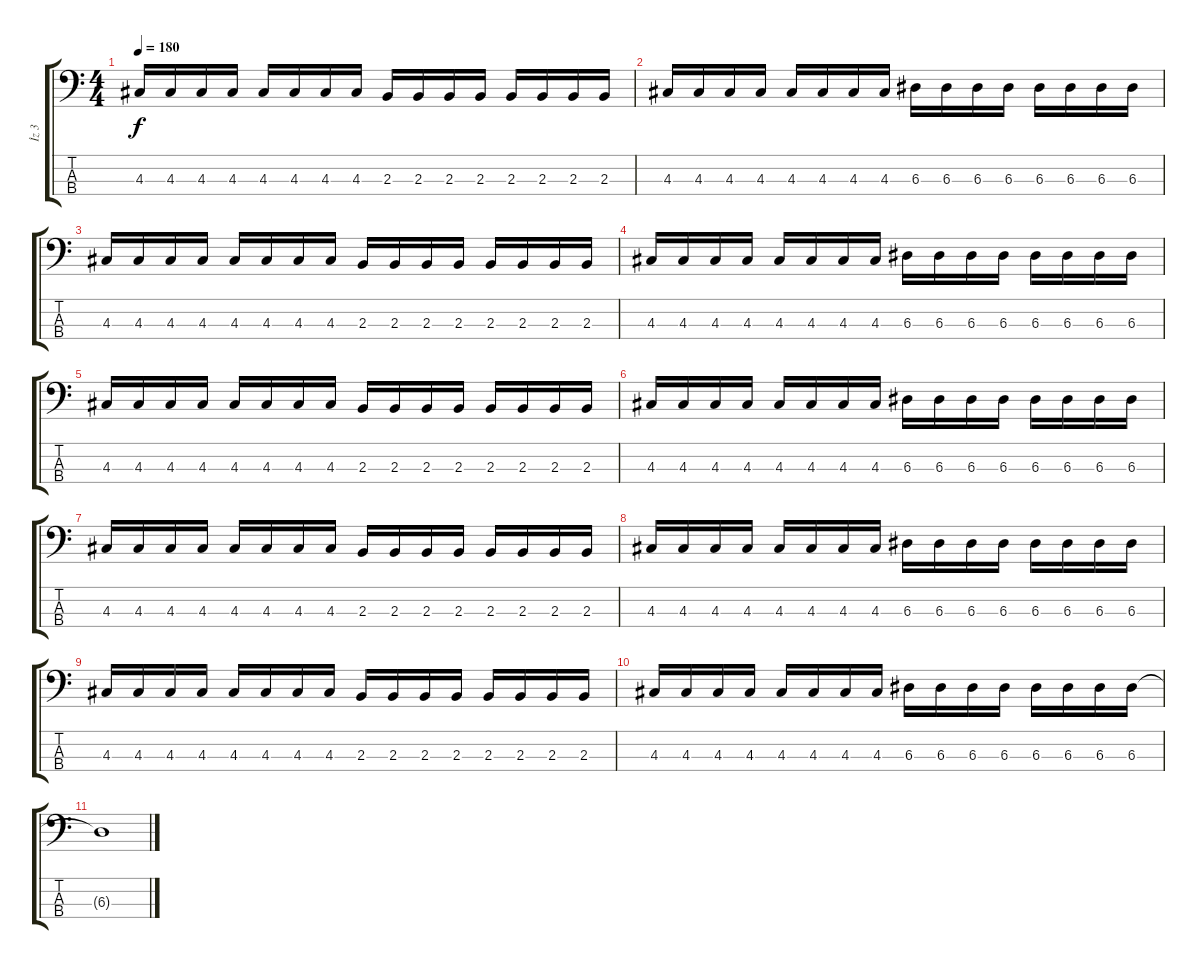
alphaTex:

\track ("İz 3" "İz 3") {instrument electricbassfinger}
\staff {score tabs}
\tuning (G2 D2 A1 E1) {hide}
\ts (4 4)
\tempo 180
\clef f4
\ks c
4.3.16{dy f} 4.3.16 4.3.16 4.3.16 4.3.16 4.3.16 4.3.16 4.3.16 2.3.16 2.3.16 2.3.16 2.3.16 2.3.16 2.3.16 2.3.16 2.3.16 |
4.3.16 4.3.16 4.3.16 4.3.16 4.3.16 4.3.16 4.3.16 4.3.16 6.3.16 6.3.16 6.3.16 6.3.16 6.3.16 6.3.16 6.3.16 6.3.16 |
4.3.16 4.3.16 4.3.16 4.3.16 4.3.16 4.3.16 4.3.16 4.3.16 2.3.16 2.3.16 2.3.16 2.3.16 2.3.16 2.3.16 2.3.16 2.3.16 |
4.3.16 4.3.16 4.3.16 4.3.16 4.3.16 4.3.16 4.3.16 4.3.16 6.3.16 6.3.16 6.3.16 6.3.16 6.3.16 6.3.16 6.3.16 6.3.16 |
4.3.16 4.3.16 4.3.16 4.3.16 4.3.16 4.3.16 4.3.16 4.3.16 2.3.16 2.3.16 2.3.16 2.3.16 2.3.16 2.3.16 2.3.16 2.3.16 |
4.3.16 4.3.16 4.3.16 4.3.16 4.3.16 4.3.16 4.3.16 4.3.16 6.3.16 6.3.16 6.3.16 6.3.16 6.3.16 6.3.16 6.3.16 6.3.16 |
4.3.16 4.3.16 4.3.16 4.3.16 4.3.16 4.3.16 4.3.16 4.3.16 2.3.16 2.3.16 2.3.16 2.3.16 2.3.16 2.3.16 2.3.16 2.3.16 |
4.3.16 4.3.16 4.3.16 4.3.16 4.3.16 4.3.16 4.3.16 4.3.16 6.3.16 6.3.16 6.3.16 6.3.16 6.3.16 6.3.16 6.3.16 6.3.16 |
4.3.16 4.3.16 4.3.16 4.3.16 4.3.16 4.3.16 4.3.16 4.3.16 2.3.16 2.3.16 2.3.16 2.3.16 2.3.16 2.3.16 2.3.16 2.3.16 |
4.3.16 4.3.16 4.3.16 4.3.16 4.3.16 4.3.16 4.3.16 4.3.16 6.3.16 6.3.16 6.3.16 6.3.16 6.3.16 6.3.16 6.3.16 6.3.16 |
6.3{t}.1
